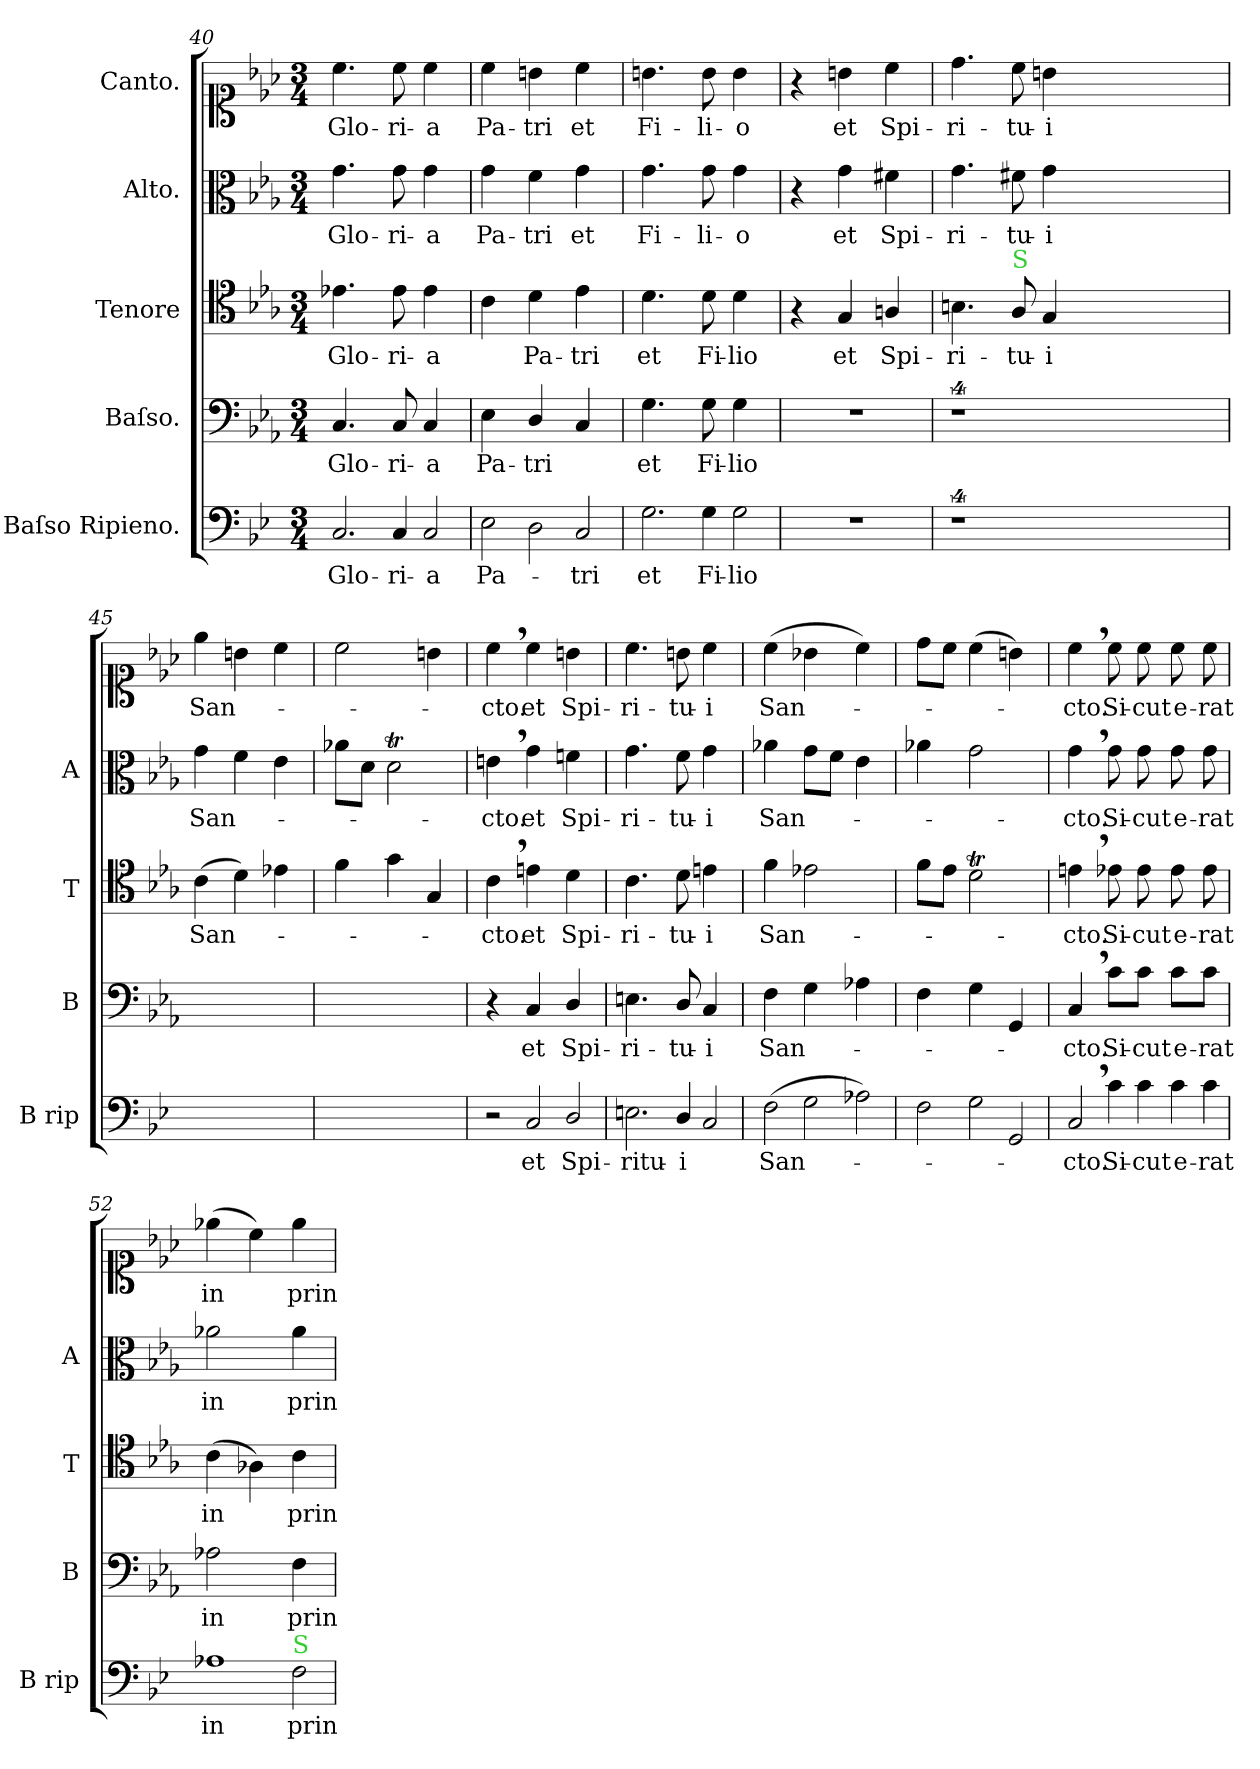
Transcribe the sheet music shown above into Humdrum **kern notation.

**kern	**text	**kern	**text	**kern	**text	**kern	**text	**kern	**text
*part5	*part5	*part4	*part4	*part3	*part3	*part2	*part2	*part1	*part1
*staff5	*staff5	*staff4	*staff4	*staff3	*staff3	*staff2	*staff2	*staff1	*staff1
*I"Baſso Ripieno.	*	*I"Baſso.	*	*I"Tenore	*	*I"Alto.	*	*I"Canto.	*
*I'B rip	*	*I'B	*	*I'T	*	*I'A	*	*	*
*clefF4	*	*clefF4	*	*clefC4	*	*clefC3	*	*clefC1	*
*k[b-e-]	*	*k[b-e-a-]	*	*k[b-e-a-]	*	*k[b-e-a-]	*	*k[b-e-a-]	*
*	*	*E-:	*	*E-:	*	*E-:	*	*E-:	*
*M3/4	*	*M3/4	*	*M3/4	*	*M3/4	*	*M3/4	*
=40	=40	=40	=40	=40	=40	=40	=40	=40	=40
!LO:N:vis=2.	!	!	!	!	!	!	!	!	!
4.C/	Glo-	4.C/	Glo-	4.e-X\	Glo-	4.g\	Glo-	4.cc\	Glo-
!LO:N:vis=4	!	!	!	!	!	!	!	!	!
8C/	-ri-	8C/	-ri-	8e-\	-ri-	8g\	-ri-	8cc\	-ri-
!LO:N:vis=2	!	!	!	!	!	!	!	!	!
4C/	-a	4C/	-a	4e-\	-a	4g\	-a	4cc\	-a
=41	=41	=41	=41	=41	=41	=41	=41	=41	=41
!LO:N:vis=2	!	!	!	!	!	!	!	!	!
4E-\	Pa-	4E-\	Pa-	4c\	.	4g\	Pa-	4cc\	Pa-
!LO:N:vis=2	!	!	!	!	!	!	!	!	!
4D\	.	4D/	-tri	4d\	Pa-	4f\	-tri	4bn\	-tri
!LO:N:vis=2	!	!	!	!	!	!	!	!	!
4C/	-tri	4C/	.	4e-\	-tri	4g\	et	4cc\	et
=42	=42	=42	=42	=42	=42	=42	=42	=42	=42
!LO:N:vis=2.	!	!	!	!	!	!	!	!	!
4.G\	et	4.G\	et	4.d\	et	4.g\	Fi-	4.bn\	Fi-
!LO:N:vis=4	!	!	!	!	!	!	!	!	!
8G\	Fi-	8G\	Fi-	8d\	Fi-	8g\	-li-	8b\	-li-
!LO:N:vis=2	!	!	!	!	!	!	!	!	!
4G\	-lio	4G\	-lio	4d\	-lio	4g\	-o	4b\	-o
=43	=43	=43	=43	=43	=43	=43	=43	=43	=43
2.r	.	2.r	.	4r	.	4r	.	4r	.
.	.	.	.	4G/	et	4g\	et	4bn\	et
.	.	.	.	4An/	Spi-	4f#X\	Spi-	4cc\	Spi-
=44	=44	=44	=44	=44	=44	=44	=44	=44	=44
4%9r	.	4%9r	.	4.Bn\	-ri-	4.g\	-ri-	4.dd\	-ri-
!	!	!	!	!LO:TX:a:color=limegreen:t=S	!	!	!	!	!
.	.	.	.	8A-/	-tu-	8f#X\	-tu-	8cc\	-tu-
.	.	.	.	4G/	-i	4g\	-i	4bn\	-i
.	.	.	.	1.ryy	.	1.ryy	.	1.ryy	.
=45	=45	=45	=45	=45	=45	=45	=45	=45	=45
2.ryy	.	2.ryy	.	(>4c\	San-	4g\	San-	4ee-\	San-
.	.	.	.	4d\)	.	4f\	.	4bn\	.
.	.	.	.	4e-X\	.	4e-\	.	4cc\	.
=46	=46	=46	=46	=46	=46	=46	=46	=46	=46
2.ryy	.	2.ryy	.	4f\	.	8a-X\L	.	2cc\	.
.	.	.	.	.	.	8d\J	.	.	.
.	.	.	.	4g\	.	2dt\	.	.	.
.	.	.	.	4G/	.	.	.	4bn\	.
=47	=47	=47	=47	=47	=47	=47	=47	=47	=47
!LO:N:vis=2	!	!	!	!	!	!	!	!	!
4r	.	4r	.	4c,\	-cto.	4en,\	-cto.	4cc,\	-cto.
!LO:N:vis=2	!	!	!	!	!	!	!	!	!
4C/	et	4C/	et	4en\	et	4g\	et	4cc\	et
!LO:N:vis=2	!	!	!	!	!	!	!	!	!
4D/	Spi-	4D/	Spi-	4d\	Spi-	4fn\	Spi-	4bn\	Spi-
=48	=48	=48	=48	=48	=48	=48	=48	=48	=48
!LO:N:vis=2.	!	!	!	!	!	!	!	!	!
4.En\	-ritu-	4.En\	-ri-	4.c\	-ri-	4.g\	-ri-	4.cc\	-ri-
!LO:N:vis=4	!	!	!	!	!	!	!	!	!
8D/	-i	8D/	-tu-	8d\	-tu-	8f\	-tu-	8bn\	-tu-
!LO:N:vis=2	!	!	!	!	!	!	!	!	!
4C/	.	4C/	-i	4en\	-i	4g\	-i	4cc\	-i
=49	=49	=49	=49	=49	=49	=49	=49	=49	=49
!LO:N:vis=2	!	!	!	!	!	!	!	!	!
(>4F\	San-	4F\	San-	4f\	San-	4a-X\	San-	(>4cc\	San-
!LO:N:vis=2	!	!	!	!	!	!	!	!	!
4G\	.	4G\	.	2e-X\	.	8g\L	.	4b-X\	.
.	.	.	.	.	.	8f\J	.	.	.
!LO:N:vis=2	!	!	!	!	!	!	!	!	!
4A-X\)	.	4A-X\	.	.	.	4e-\	.	4cc\)	.
=50	=50	=50	=50	=50	=50	=50	=50	=50	=50
!LO:N:vis=2	!	!	!	!	!	!	!	!	!
4F\	.	4F\	.	8f\L	.	4a-X\	.	8dd\L	.
.	.	.	.	8e-\J	.	.	.	8cc\J	.
!LO:N:vis=2	!	!	!	!	!	!	!	!	!
4G\	.	4G\	.	2dt\	.	2g\	.	(>4cc\	.
!LO:N:vis=2	!	!	!	!	!	!	!	!	!
4GG/	.	4GG/	.	.	.	.	.	4bn\)	.
=51	=51	=51	=51	=51	=51	=51	=51	=51	=51
!LO:N:vis=2	!	!	!	!	!	!	!	!	!
4C,/	-cto.	4C,/	-cto.	4en,\	-cto.	4g,\	-cto.	4cc,\	-cto.
!LO:N:vis=4	!	!	!	!	!	!	!	!	!
8c\	Si-	8c\L	Si-	8e-X\	Si-	8g\	Si-	8cc\	Si-
!LO:N:vis=4	!	!	!	!	!	!	!	!	!
8c\	-cut	8c\J	-cut	8e-\	-cut	8g\	-cut	8cc\	-cut
!LO:N:vis=4	!	!	!	!	!	!	!	!	!
8c\	e-	8c\L	e-	8e-\	e-	8g\	e-	8cc\	e-
!LO:N:vis=4	!	!	!	!	!	!	!	!	!
8c\	-rat	8c\J	-rat	8e-\	-rat	8g\	-rat	8cc\	-rat
=52	=52	=52	=52	=52	=52	=52	=52	=52	=52
!LO:N:vis=1	!	!	!	!	!	!	!	!	!
2A-X\	in	2A-X\	in	(>4c\	in	2a-X\	in	(>4ee-X\	in
.	.	.	.	4A-X\)	.	.	.	4cc\)	.
!LO:TX:a:color=limegreen:t=S	!	!	!	!	!	!	!	!	!
!LO:N:vis=2	!	!	!	!	!	!	!	!	!
4F\	prin-	4F\	prin-	4c\	prin-	4a-\	prin-	4ee-\	prin-
=	=	=	=	=	=	=	=	=	=
*-	*-	*-	*-	*-	*-	*-	*-	*-	*-
